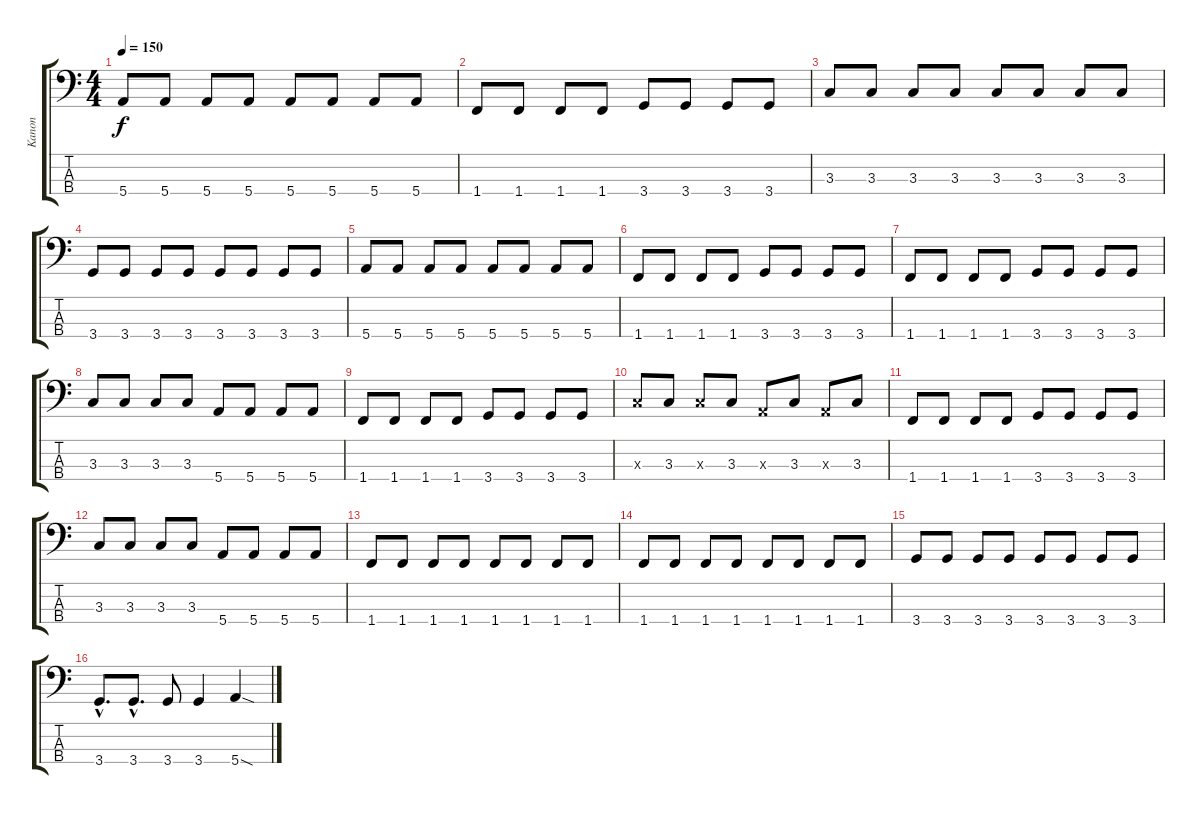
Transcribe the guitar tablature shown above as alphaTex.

\track ("Kanon" "Kanon") {instrument electricbassfinger}
\staff {score tabs}
\tuning (G2 D2 A1 E1) {hide}
\ts (4 4)
\tempo 150
\clef f4
\ks c
5.4.8{dy f} 5.4.8 5.4.8 5.4.8 5.4.8 5.4.8 5.4.8 5.4.8 |
1.4.8 1.4.8 1.4.8 1.4.8 3.4.8 3.4.8 3.4.8 3.4.8 |
3.3.8 3.3.8 3.3.8 3.3.8 3.3.8 3.3.8 3.3.8 3.3.8 |
3.4.8 3.4.8 3.4.8 3.4.8 3.4.8 3.4.8 3.4.8 3.4.8 |
5.4.8 5.4.8 5.4.8 5.4.8 5.4.8 5.4.8 5.4.8 5.4.8 |
1.4.8 1.4.8 1.4.8 1.4.8 3.4.8 3.4.8 3.4.8 3.4.8 |
1.4.8 1.4.8 1.4.8 1.4.8 3.4.8 3.4.8 3.4.8 3.4.8 |
3.3.8 3.3.8 3.3.8 3.3.8 5.4.8 5.4.8 5.4.8 5.4.8 |
1.4.8 1.4.8 1.4.8 1.4.8 3.4.8 3.4.8 3.4.8 3.4.8 |
3.3{x}.8 3.3.8 3.3{x}.8 3.3.8 0.3{x}.8 3.3.8 0.3{x}.8 3.3.8 |
1.4.8 1.4.8 1.4.8 1.4.8 3.4.8 3.4.8 3.4.8 3.4.8 |
3.3.8 3.3.8 3.3.8 3.3.8 5.4.8 5.4.8 5.4.8 5.4.8 |
1.4.8 1.4.8 1.4.8 1.4.8 1.4.8 1.4.8 1.4.8 1.4.8 |
1.4.8 1.4.8 1.4.8 1.4.8 1.4.8 1.4.8 1.4.8 1.4.8 |
3.4.8 3.4.8 3.4.8 3.4.8 3.4.8 3.4.8 3.4.8 3.4.8 |
3.4{hac}.8{d} 3.4{hac}.8{d} 3.4.8 3.4.4 5.4{sod}.4
